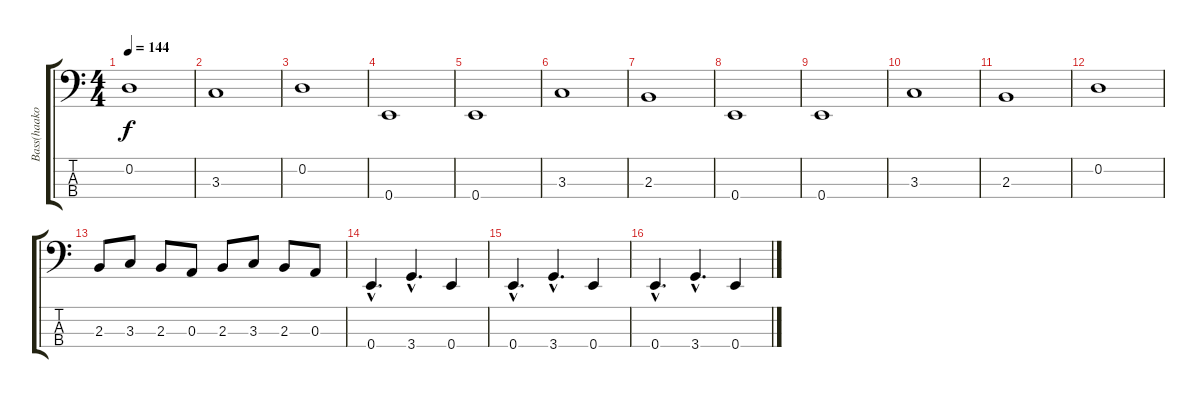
\track ("Bass(haakon)" "Bass(haako") {instrument electricbasspick}
\staff {score tabs}
\tuning (G2 D2 A1 E1) {hide}
\ts (4 4)
\tempo 144
\clef f4
\ks c
0.2.1{dy f} |
3.3.1 |
0.2.1 |
0.4.1 |
0.4.1 |
3.3.1 |
2.3.1 |
0.4.1 |
0.4.1 |
3.3.1 |
2.3.1 |
0.2.1 |
2.3.8 3.3.8 2.3.8 0.3.8 2.3.8 3.3.8 2.3.8 0.3.8 |
0.4{hac}.4{d} 3.4{hac}.4{d} 0.4.4 |
0.4{hac}.4{d} 3.4{hac}.4{d} 0.4.4 |
0.4{hac}.4{d} 3.4{hac}.4{d} 0.4.4
